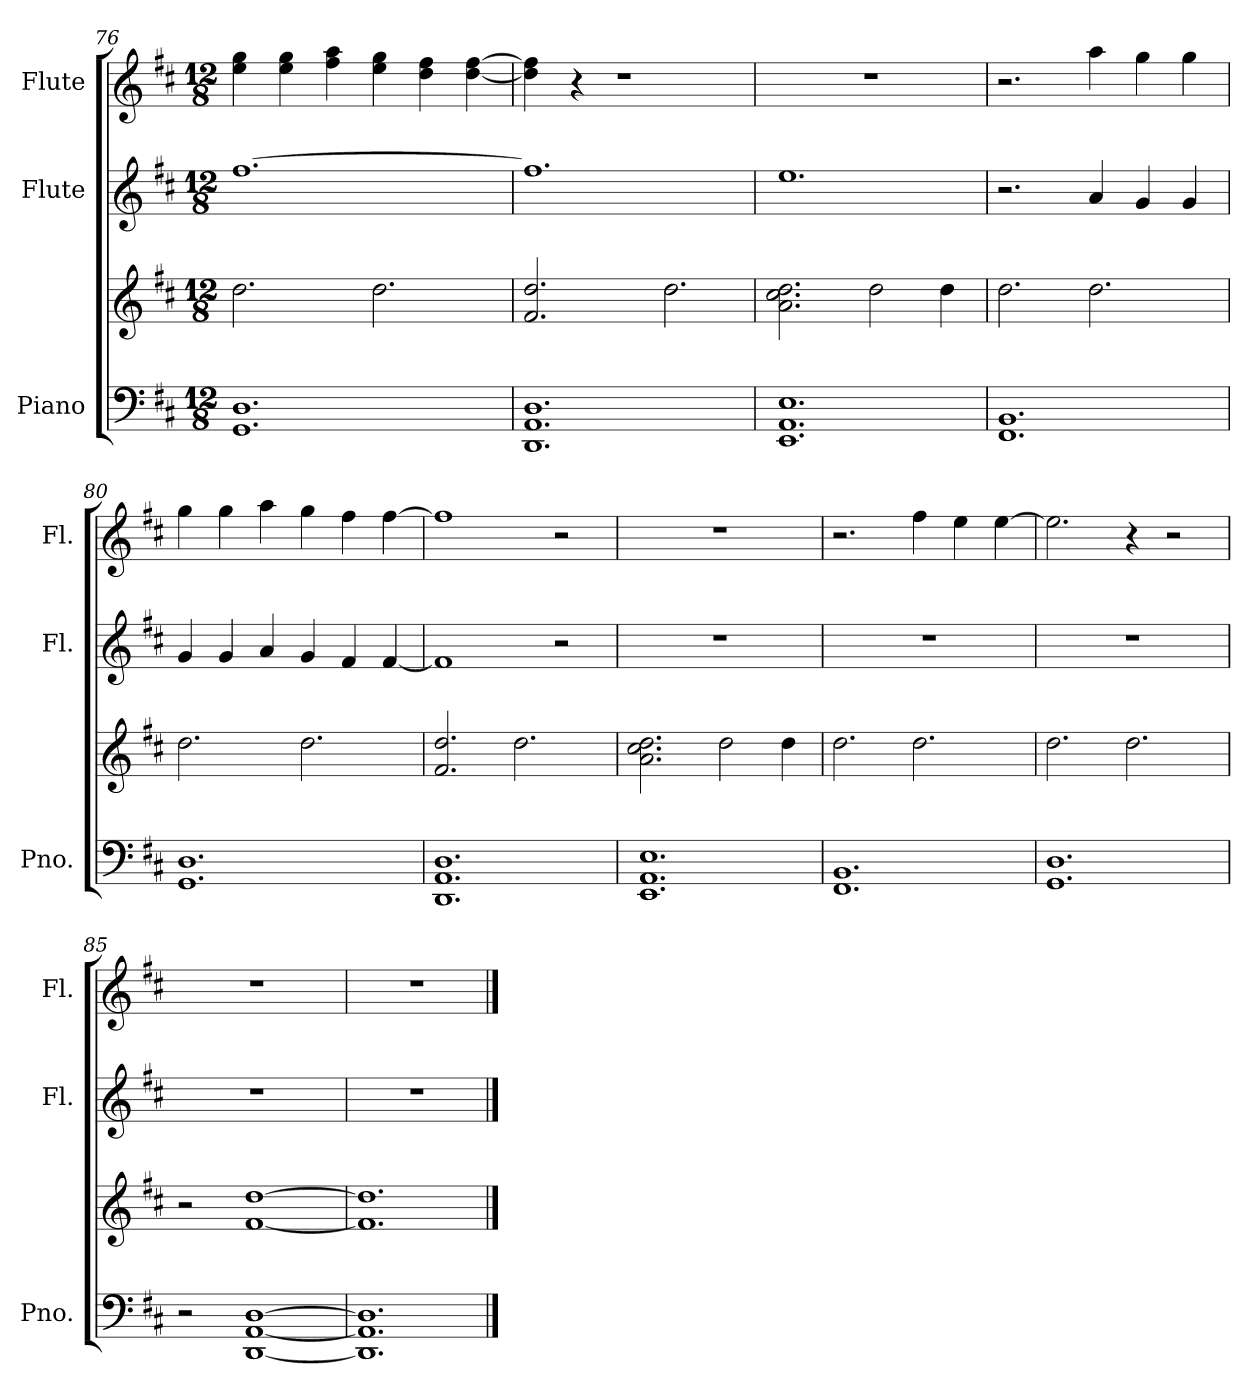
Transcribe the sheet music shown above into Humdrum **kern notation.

**kern	**kern	**kern	**kern
*part3	*part3	*part2	*part1
*staff4	*staff3	*staff2	*staff1
*I"Piano	*	*I"Flute	*I"Flute
*I'Pno.	*	*I'Fl.	*I'Fl.
*clefF4	*clefG2	*clefG2	*clefG2
*k[f#c#]	*k[f#c#]	*k[f#c#]	*k[f#c#]
*M12/8	*M12/8	*M12/8	*M12/8
=76	=76	=76	=76
1.GG 1.D	2.dd\	[1.ff#	4ee\ 4gg\
.	.	.	4ee\ 4gg\
.	.	.	4ff#\ 4aa\
.	2.dd\	.	4ee\ 4gg\
.	.	.	4dd\ 4ff#\
.	.	.	[4dd\ [4ff#\
=77	=77	=77	=77
1.DD 1.AA 1.D	2.f#/ 2.dd/	1.ff#]	4dd\] 4ff#\]
.	.	.	4r
.	.	.	1r
.	2.dd\	.	.
=78	=78	=78	=78
1.EE 1.AA 1.E	2.a\ 2.cc#\ 2.dd\	1.ee	1.r
.	2dd\	.	.
.	4dd\	.	.
=79	=79	=79	=79
1.FF# 1.BB	2.dd\	2.r	2.r
.	2.dd\	4a/	4aa\
.	.	4g/	4gg\
.	.	4g/	4gg\
=80	=80	=80	=80
1.GG 1.D	2.dd\	4g/	4gg\
.	.	4g/	4gg\
.	.	4a/	4aa\
.	2.dd\	4g/	4gg\
.	.	4f#/	4ff#\
.	.	[4f#/	[4ff#\
!!LO:PB:g=z
=81	=81	=81	=81
1.DD 1.AA 1.D	2.f#/ 2.dd/	1f#]	1ff#]
.	2.dd\	.	.
.	.	2r	2r
=82	=82	=82	=82
1.EE 1.AA 1.E	2.a\ 2.cc#\ 2.dd\	1.r	1.r
.	2dd\	.	.
.	4dd\	.	.
=83	=83	=83	=83
1.FF# 1.BB	2.dd\	1.r	2.r
.	2.dd\	.	4ff#\
.	.	.	4ee\
.	.	.	[4ee\
=84	=84	=84	=84
1.GG 1.D	2.dd\	1.r	2.ee\]
.	2.dd\	.	4r
.	.	.	2r
=85	=85	=85	=85
2r	2r	1.r	1.r
[1DD [1AA [1D	[1f# [1dd	.	.
=86	=86	=86	=86
1.DD] 1.AA] 1.D]	1.f#] 1.dd]	1.r	1.r
==	==	==	==
*-	*-	*-	*-
